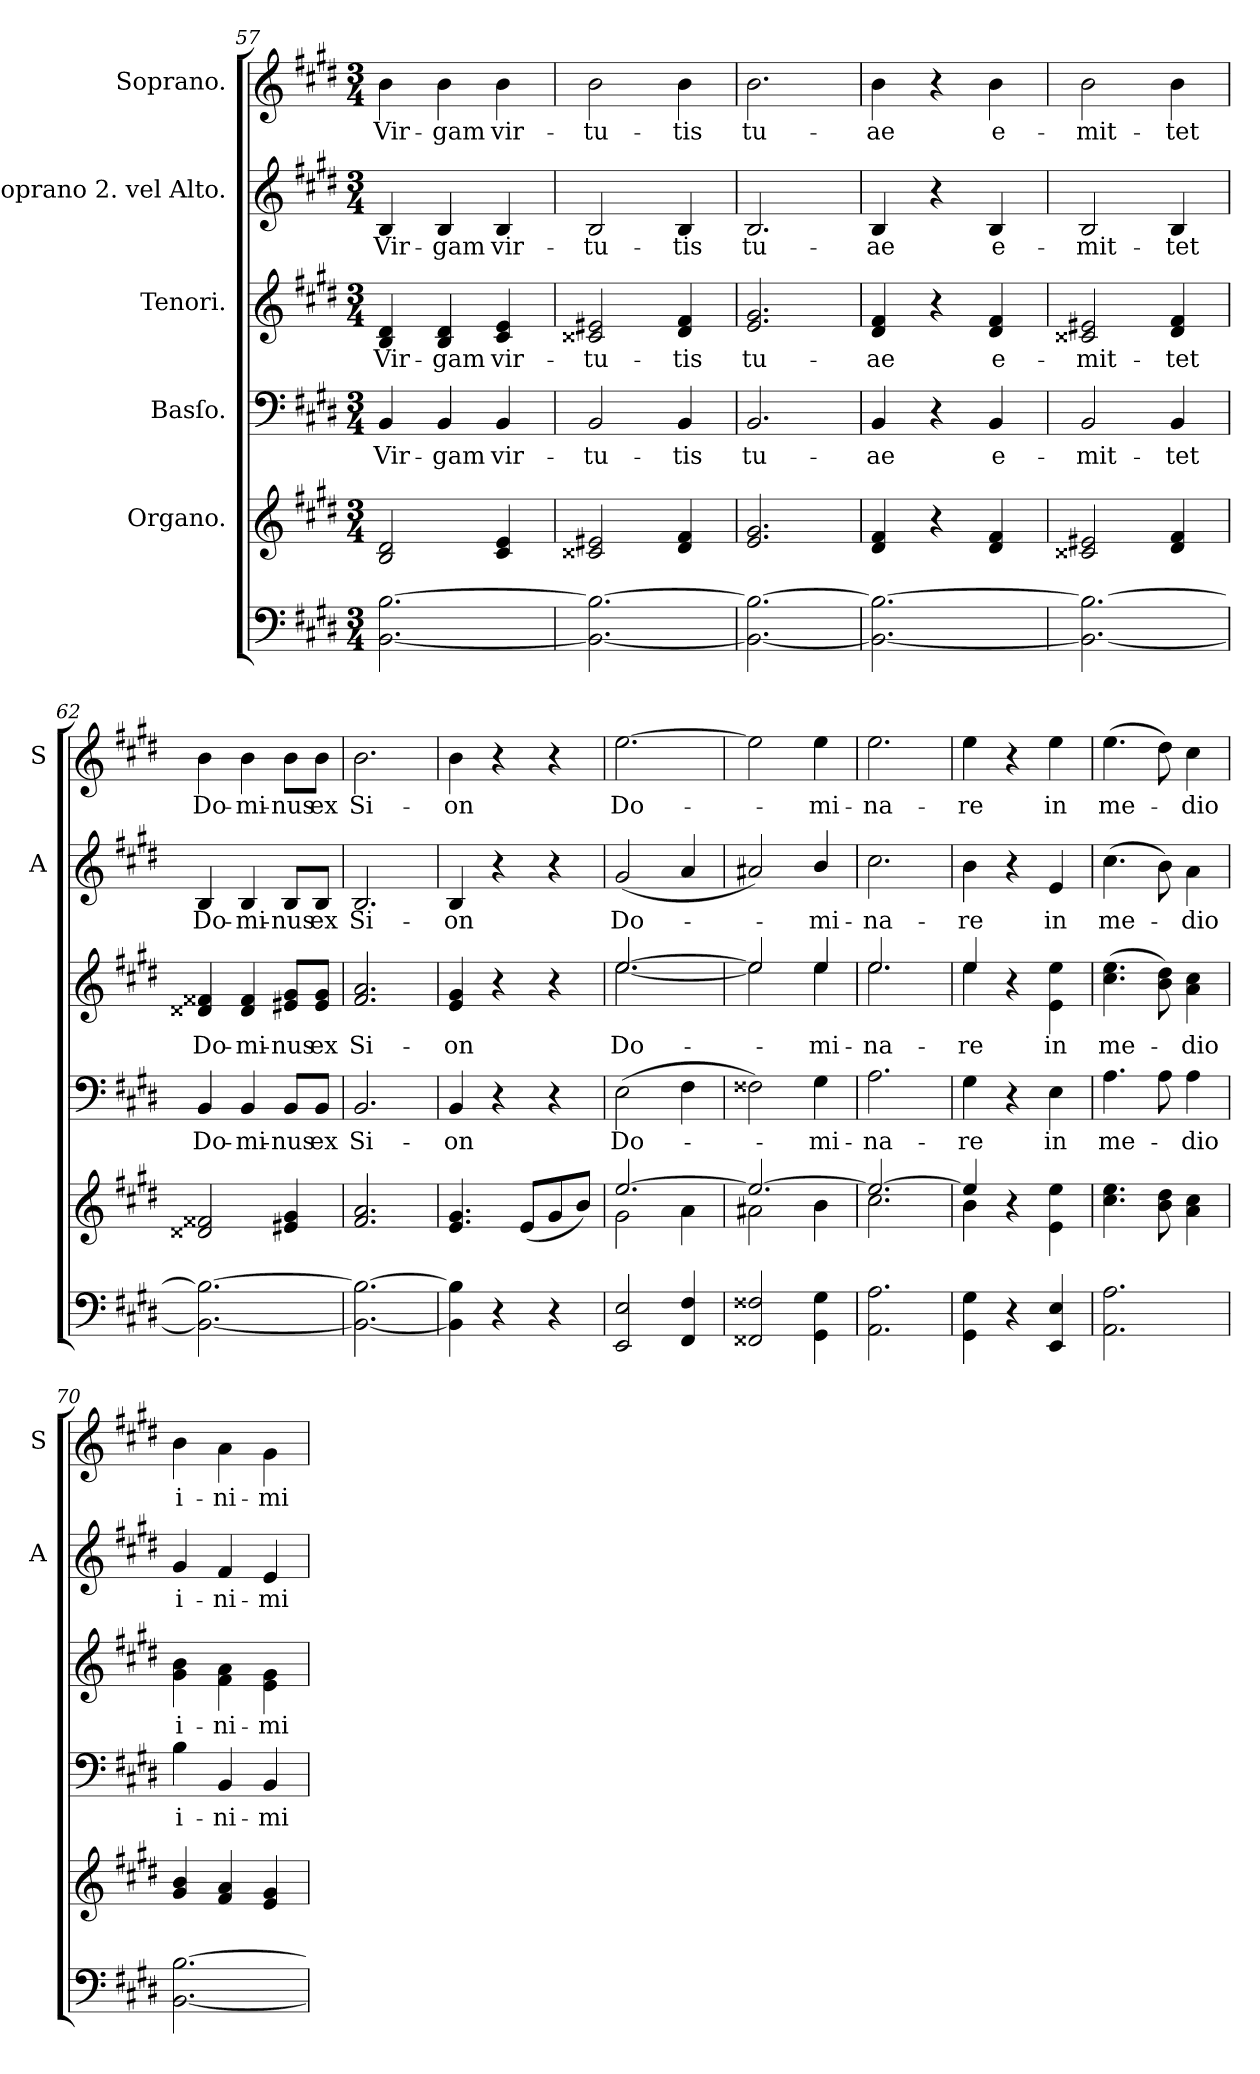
**kern	**kern	**kern	**text	**kern	**text	**kern	**text	**kern	**text
*part6	*part5	*part4	*part4	*part3	*part3	*part2	*part2	*part1	*part1
*staff6	*staff5	*staff4	*staff4	*staff3	*staff3	*staff2	*staff2	*staff1	*staff1
*	*I"Organo.	*I"Basſo.	*	*I"Tenori.	*	*I"Soprano 2. vel Alto.	*	*I"Soprano.	*
*	*	*	*	*	*	*I'A	*	*I'S	*
*clefF4	*clefG2	*clefF4	*	*clefG2	*	*clefG2	*	*clefG2	*
*	*	*	*	*ITrd7c12	*	*	*	*	*
*k[f#c#g#d#]	*k[f#c#g#d#]	*k[f#c#g#d#]	*	*k[f#c#g#d#]	*	*k[f#c#g#d#]	*	*k[f#c#g#d#]	*
*E:	*E:	*E:	*	*E:	*	*E:	*	*E:	*
*M3/4	*M3/4	*M3/4	*	*M3/4	*	*M3/4	*	*M3/4	*
=57	=57	=57	=57	=57	=57	=57	=57	=57	=57
!	!	!	!LO:LY:i	!	!	!	!LO:LY:i	!	!
[2.BB\ [2.B\	2B/ 2d#/	4BB/	Vir-	4BB/ 4D#/	Vir-	4B/	Vir-	4b\	Vir-
!	!	!	!LO:LY:i	!	!	!	!LO:LY:i	!	!
.	.	4BB/	-gam	4BB/ 4D#/	-gam	4B/	-gam	4b\	-gam
!	!	!	!LO:LY:i	!	!	!	!LO:LY:i	!	!
.	4c#/ 4e/	4BB/	vir-	4C#/ 4E/	vir-	4B/	vir-	4b\	vir-
=58	=58	=58	=58	=58	=58	=58	=58	=58	=58
!	!	!	!LO:LY:i	!	!	!	!LO:LY:i	!	!
2.BB_\ 2.B_\	2c##X/ 2e#X/	2BB/	-tu-	2C##X/ 2E#X/	-tu-	2B/	-tu-	2b\	-tu-
!	!	!	!LO:LY:i	!	!	!	!LO:LY:i	!	!
.	4d#/ 4f#/	4BB/	-tis	4D#/ 4F#/	-tis	4B/	-tis	4b\	-tis
=59	=59	=59	=59	=59	=59	=59	=59	=59	=59
!	!	!	!LO:LY:i	!	!	!	!LO:LY:i	!	!
2.BB_\ 2.B_\	2.e/ 2.g#/	2.BB/	tu-	2.E/ 2.G#/	tu-	2.B/	tu-	2.b\	tu-
=60	=60	=60	=60	=60	=60	=60	=60	=60	=60
!	!	!	!LO:LY:i	!	!	!	!LO:LY:i	!	!
2.BB_\ 2.B_\	4d#/ 4f#/	4BB/	-ae	4D#/ 4F#/	-ae	4B/	-ae	4b\	-ae
.	4r	4r	.	4r	.	4r	.	4r	.
!	!	!	!LO:LY:i	!	!	!	!LO:LY:i	!	!
.	4d#/ 4f#/	4BB/	e-	4D#/ 4F#/	e-	4B/	e-	4b\	e-
=61	=61	=61	=61	=61	=61	=61	=61	=61	=61
!	!	!	!LO:LY:i	!	!	!	!LO:LY:i	!	!
2.BB_\ 2.B_\	2c##X/ 2e#X/	2BB/	-mit-	2C##X/ 2E#X/	-mit-	2B/	-mit-	2b\	-mit-
!	!	!	!LO:LY:i	!	!	!	!LO:LY:i	!	!
.	4d#/ 4f#/	4BB/	-tet	4D#/ 4F#/	-tet	4B/	-tet	4b\	-tet
=62	=62	=62	=62	=62	=62	=62	=62	=62	=62
!	!	!	!LO:LY:i	!	!	!	!LO:LY:i	!	!
2.BB_\ 2.B_\	2d##X/ 2f##X/	4BB/	Do-	4D##X/ 4F##X/	Do-	4B/	Do-	4b\	Do-
!	!	!	!LO:LY:i	!	!	!	!LO:LY:i	!	!
.	.	4BB/	-mi-	4D##/ 4F##/	-mi-	4B/	-mi-	4b\	-mi-
!	!	!	!LO:LY:i	!	!	!	!LO:LY:i	!	!
.	4e#X/ 4g#/	8BB/L	-nus	8E#X/ 8G#/L	-nus	8B/L	-nus	8b\L	-nus
!	!	!	!LO:LY:i	!	!	!	!LO:LY:i	!	!
.	.	8BB/J	ex	8E#/ 8G#/J	ex	8B/J	ex	8b\J	ex
=63	=63	=63	=63	=63	=63	=63	=63	=63	=63
!	!	!	!LO:LY:i	!	!	!	!LO:LY:i	!	!
2.BB_\ 2.B_\	2.f#/ 2.a/	2.BB/	Si-	2.F#/ 2.A/	Si-	2.B/	Si-	2.b\	Si-
=64	=64	=64	=64	=64	=64	=64	=64	=64	=64
!	!	!	!LO:LY:i	!	!	!	!LO:LY:i	!	!
4BB]\ 4B]\	4.e/ 4.g#/	4BB/	-on	4E/ 4G#/	-on	4B/	-on	4b\	-on
4r	.	4r	.	4r	.	4r	.	4r	.
.	(8e/L	.	.	.	.	.	.	.	.
4r	8g#/	4r	.	4r	.	4r	.	4r	.
.	8b/J)	.	.	.	.	.	.	.	.
=65	=65	=65	=65	=65	=65	=65	=65	=65	=65
*	*^	*	*	*	*	*	*	*	*
!	!	!	!	!LO:LY:i	!	!	!	!LO:LY:i	!	!
*	*	*	*	*	*^	*	*	*	*	*
2EE/ 2E/	[2.ee/	2g#\	(2E\	Do-	[2.e/	[2.e\	Do-	(2g#/	Do-	[2.ee\	Do-
4FF#/ 4F#/	.	4a\	4F#\	.	.	.	.	4a/	.	.	.
=66	=66	=66	=66	=66	=66	=66	=66	=66	=66	=66	=66
2FF##X/ 2F##X/	2.ee/_	2a#X\	2F##X\)	.	2e/]	2e\]	.	2a#X/)	.	2ee\]	.
!	!	!	!	!LO:LY:i	!	!	!	!	!LO:LY:i	!	!
4GG#\ 4G#\	.	4b\	4G#\	-mi-	4e/	4e\	-mi-	4b/	-mi-	4ee\	-mi-
=67	=67	=67	=67	=67	=67	=67	=67	=67	=67	=67	=67
!	!	!	!	!LO:LY:i	!	!	!	!	!LO:LY:i	!	!
2.AA\ 2.A\	2.ee/_	2.cc#\	2.A\	-na-	2.e/	2.e\	-na-	2.cc#\	-na-	2.ee\	-na-
=68	=68	=68	=68	=68	=68	=68	=68	=68	=68	=68	=68
!	!	!	!	!LO:LY:i	!	!	!	!	!LO:LY:i	!	!
4GG#\ 4G#\	4ee/]	4b\	4G#\	-re	4e/	4e\	-re	4b\	-re	4ee\	-re
4r	4r	4ryy	4r	.	4r	4ryy	.	4r	.	4r	.
!	!	!	!	!LO:LY:i	!	!	!	!	!LO:LY:i	!	!
4EE/ 4E/	4e\ 4ee\	4ryy	4E\	in	4E\ 4e\	4ryy	in	4e/	in	4ee\	in
=69	=69	=69	=69	=69	=69	=69	=69	=69	=69	=69	=69
!	!	!	!	!LO:LY:i	!	!	!	!	!LO:LY:i	!	!
*	*v	*v	*	*	*v	*v	*	*	*	*	*
2.AA\ 2.A\	4.cc#\ 4.ee\	4.A\	me-	(4.c#\ 4.e\	me-	(4.cc#\	me-	(4.ee\	me-
.	8b\ 8dd#\	8A\	.	8B\ 8d#\)	.	8b\)	.	8dd#\)	.
!	!	!	!LO:LY:i	!	!	!	!LO:LY:i	!	!
.	4a\ 4cc#\	4A\	-dio	4A\ 4c#\	-dio	4a\	-dio	4cc#\	-dio
=70	=70	=70	=70	=70	=70	=70	=70	=70	=70
!	!	!	!LO:LY:i	!	!	!	!LO:LY:i	!	!
[2.BB\ [2.B\	4g#/ 4b/	4B\	i-	4G#\ 4B\	i-	4g#/	i-	4b\	i-
!	!	!	!LO:LY:i	!	!	!	!LO:LY:i	!	!
.	4f#/ 4a/	4BB/	-ni-	4F#\ 4A\	-ni-	4f#/	-ni-	4a\	-ni-
!	!	!	!LO:LY:i	!	!	!	!LO:LY:i	!	!
.	4e/ 4g#/	4BB/	-mi-	4E\ 4G#\	-mi-	4e/	-mi-	4g#\	-mi-
=	=	=	=	=	=	=	=	=	=
*-	*-	*-	*-	*-	*-	*-	*-	*-	*-
